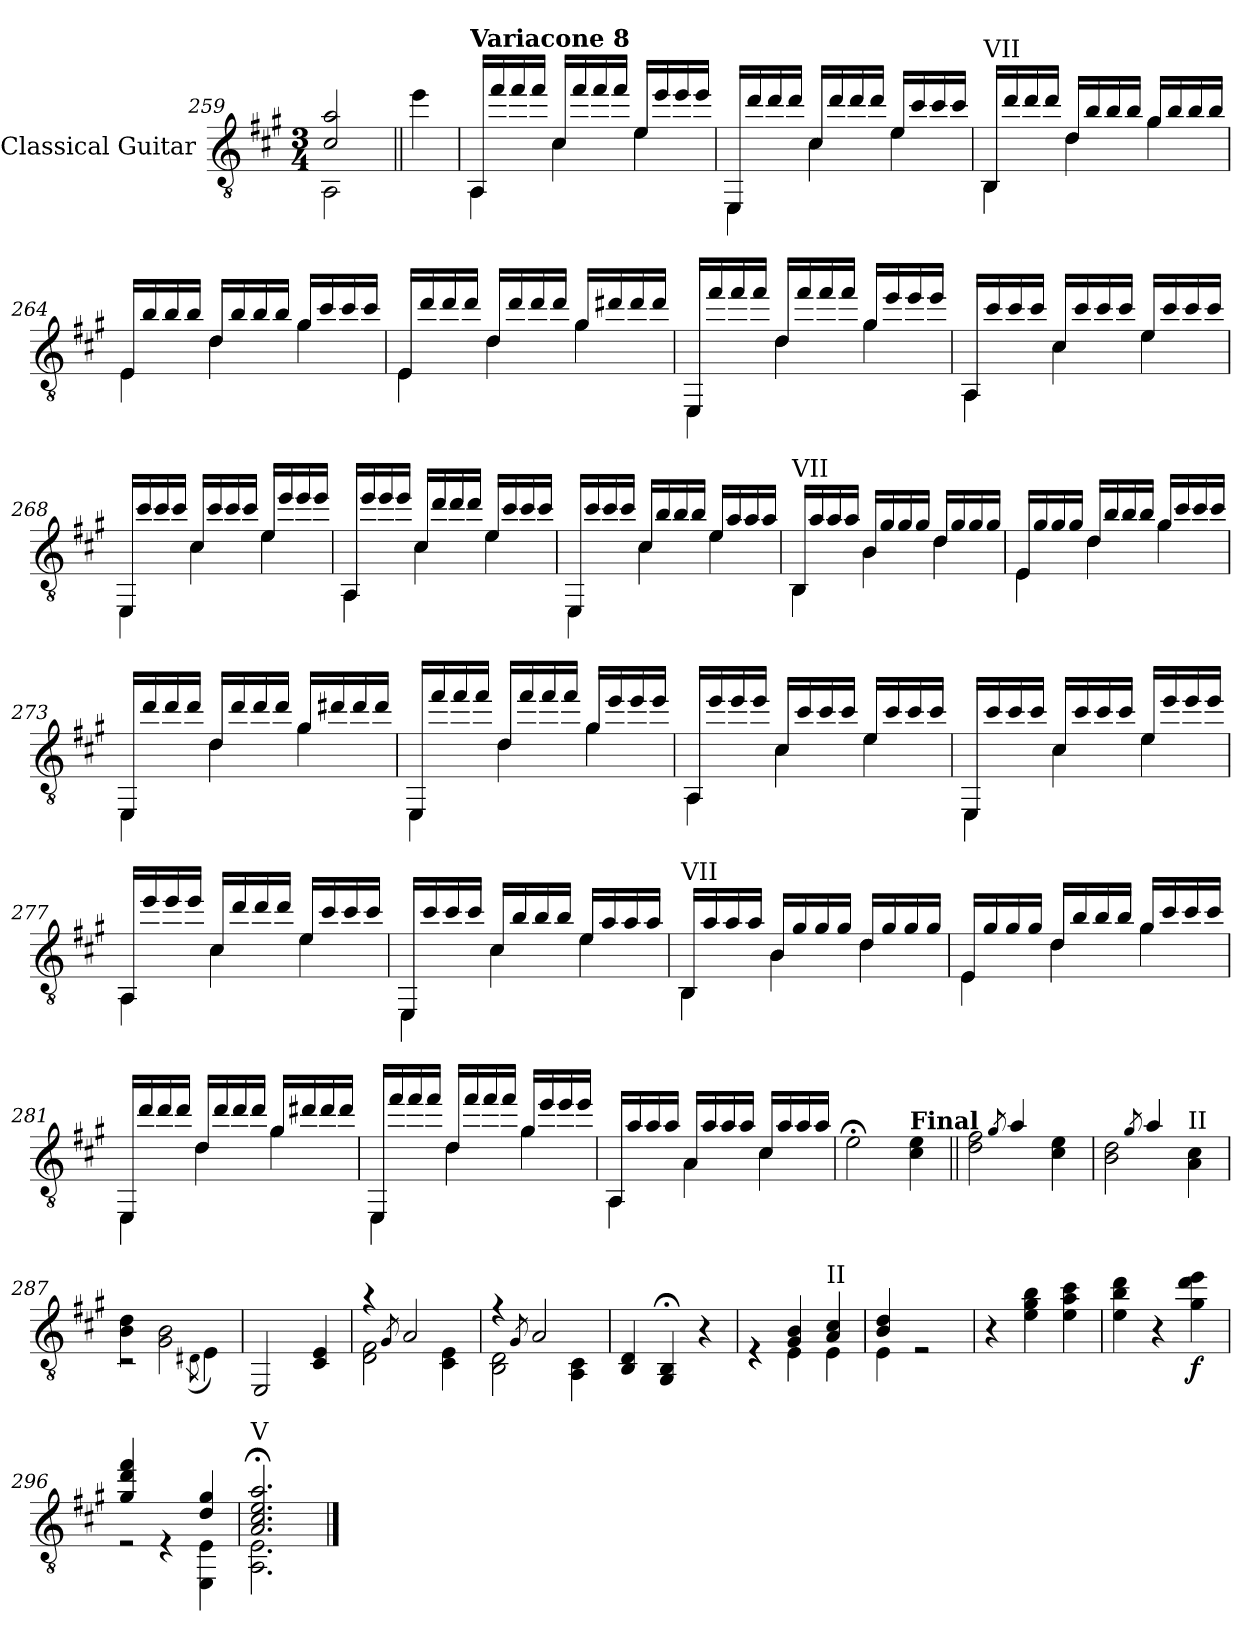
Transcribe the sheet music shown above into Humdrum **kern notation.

**kern	**dynam
*part1	*part1
*staff1	*staff1
*I"Classical Guitar	*
*I'Guit.	*
*clefGv2	*
*k[f#c#g#]	*
*M3/4	*
=259	=259
*^	*
2c#/ 2a/	2AA\	.
*v	*v	*
=260||	=260||
4ee\	.
=261	=261
*^	*
!LO:TX:a:B:t=Variacone 8	!	!
16AA/LL	4AA\	.
16ff#/	.	.
16ff#/	.	.
16ff#/JJ	.	.
16c#/LL	4c#\	.
16ff#/	.	.
16ff#/	.	.
16ff#/JJ	.	.
16e/LL	4e\	.
16ee/	.	.
16ee/	.	.
16ee/JJ	.	.
!!LO:LB:g=z	!!
=262	=262	=262
16EE/LL	4EE\	.
16dd/	.	.
16dd/	.	.
16dd/JJ	.	.
16c#/LL	4c#\	.
16dd/	.	.
16dd/	.	.
16dd/JJ	.	.
16e/LL	4e\	.
16cc#/	.	.
16cc#/	.	.
16cc#/JJ	.	.
=263	=263	=263
!LO:TX:a:t=VII	!	!
16BB/LL	4BB\	.
16dd/	.	.
16dd/	.	.
16dd/JJ	.	.
16d/LL	4d\	.
16b/	.	.
16b/	.	.
16b/JJ	.	.
16g#/LL	4g#\	.
16b/	.	.
16b/	.	.
16b/JJ	.	.
=264	=264	=264
16E/LL	4E\	.
16b/	.	.
16b/	.	.
16b/JJ	.	.
16d/LL	4d\	.
16b/	.	.
16b/	.	.
16b/JJ	.	.
16g#/LL	4g#\	.
16cc#/	.	.
16cc#/	.	.
16cc#/JJ	.	.
!!LO:LB:g=z	!!
=265	=265	=265
16E/LL	4E\	.
16dd/	.	.
16dd/	.	.
16dd/JJ	.	.
16d/LL	4d\	.
16dd/	.	.
16dd/	.	.
16dd/JJ	.	.
16g#/LL	4g#\	.
16dd#X/	.	.
16dd#/	.	.
16dd#/JJ	.	.
=266	=266	=266
16EE/LL	4EE\	.
16ff#/	.	.
16ff#/	.	.
16ff#/JJ	.	.
16d/LL	4d\	.
16ff#/	.	.
16ff#/	.	.
16ff#/JJ	.	.
16g#/LL	4g#\	.
16ee/	.	.
16ee/	.	.
16ee/JJ	.	.
=267	=267	=267
16AA/LL	4AA\	.
16cc#/	.	.
16cc#/	.	.
16cc#/JJ	.	.
16c#/LL	4c#\	.
16cc#/	.	.
16cc#/	.	.
16cc#/JJ	.	.
16e/LL	4e\	.
16cc#/	.	.
16cc#/	.	.
16cc#/JJ	.	.
!!LO:LB:g=z	!!
=268	=268	=268
16EE/LL	4EE\	.
16cc#/	.	.
16cc#/	.	.
16cc#/JJ	.	.
16c#/LL	4c#\	.
16cc#/	.	.
16cc#/	.	.
16cc#/JJ	.	.
16e/LL	4e\	.
16ee/	.	.
16ee/	.	.
16ee/JJ	.	.
=269	=269	=269
16AA/LL	4AA\	.
16ee/	.	.
16ee/	.	.
16ee/JJ	.	.
16c#/LL	4c#\	.
16dd/	.	.
16dd/	.	.
16dd/JJ	.	.
16e/LL	4e\	.
16cc#/	.	.
16cc#/	.	.
16cc#/JJ	.	.
=270	=270	=270
16EE/LL	4EE\	.
16cc#/	.	.
16cc#/	.	.
16cc#/JJ	.	.
16c#/LL	4c#\	.
16b/	.	.
16b/	.	.
16b/JJ	.	.
16e/LL	4e\	.
16a/	.	.
16a/	.	.
16a/JJ	.	.
!!LO:PB:g=z	!!
=271	=271	=271
!LO:TX:a:t=VII	!	!
16BB/LL	4BB\	.
16a/	.	.
16a/	.	.
16a/JJ	.	.
16B/LL	4B\	.
16g#/	.	.
16g#/	.	.
16g#/JJ	.	.
16d/LL	4d\	.
16g#/	.	.
16g#/	.	.
16g#/JJ	.	.
=272	=272	=272
16E/LL	4E\	.
16g#/	.	.
16g#/	.	.
16g#/JJ	.	.
16d/LL	4d\	.
16b/	.	.
16b/	.	.
16b/JJ	.	.
16g#/LL	4g#\	.
16cc#/	.	.
16cc#/	.	.
16cc#/JJ	.	.
=273	=273	=273
16EE/LL	4EE\	.
16dd/	.	.
16dd/	.	.
16dd/JJ	.	.
16d/LL	4d\	.
16dd/	.	.
16dd/	.	.
16dd/JJ	.	.
16g#/LL	4g#\	.
16dd#X/	.	.
16dd#/	.	.
16dd#/JJ	.	.
!!LO:LB:g=z	!!
=274	=274	=274
16EE/LL	4EE\	.
16ff#/	.	.
16ff#/	.	.
16ff#/JJ	.	.
16d/LL	4d\	.
16ff#/	.	.
16ff#/	.	.
16ff#/JJ	.	.
16g#/LL	4g#\	.
16ee/	.	.
16ee/	.	.
16ee/JJ	.	.
=275	=275	=275
16AA/LL	4AA\	.
16ee/	.	.
16ee/	.	.
16ee/JJ	.	.
16c#/LL	4c#\	.
16cc#/	.	.
16cc#/	.	.
16cc#/JJ	.	.
16e/LL	4e\	.
16cc#/	.	.
16cc#/	.	.
16cc#/JJ	.	.
=276	=276	=276
16EE/LL	4EE\	.
16cc#/	.	.
16cc#/	.	.
16cc#/JJ	.	.
16c#/LL	4c#\	.
16cc#/	.	.
16cc#/	.	.
16cc#/JJ	.	.
16e/LL	4e\	.
16ee/	.	.
16ee/	.	.
16ee/JJ	.	.
!!LO:LB:g=z	!!
=277	=277	=277
16AA/LL	4AA\	.
16ee/	.	.
16ee/	.	.
16ee/JJ	.	.
16c#/LL	4c#\	.
16dd/	.	.
16dd/	.	.
16dd/JJ	.	.
16e/LL	4e\	.
16cc#/	.	.
16cc#/	.	.
16cc#/JJ	.	.
=278	=278	=278
16EE/LL	4EE\	.
16cc#/	.	.
16cc#/	.	.
16cc#/JJ	.	.
16c#/LL	4c#\	.
16b/	.	.
16b/	.	.
16b/JJ	.	.
16e/LL	4e\	.
16a/	.	.
16a/	.	.
16a/JJ	.	.
=279	=279	=279
!LO:TX:a:t=VII	!	!
16BB/LL	4BB\	.
16a/	.	.
16a/	.	.
16a/JJ	.	.
16B/LL	4B\	.
16g#/	.	.
16g#/	.	.
16g#/JJ	.	.
16d/LL	4d\	.
16g#/	.	.
16g#/	.	.
16g#/JJ	.	.
!!LO:LB:g=z	!!
=280	=280	=280
16E/LL	4E\	.
16g#/	.	.
16g#/	.	.
16g#/JJ	.	.
16d/LL	4d\	.
16b/	.	.
16b/	.	.
16b/JJ	.	.
16g#/LL	4g#\	.
16cc#/	.	.
16cc#/	.	.
16cc#/JJ	.	.
=281	=281	=281
16EE/LL	4EE\	.
16dd/	.	.
16dd/	.	.
16dd/JJ	.	.
16d/LL	4d\	.
16dd/	.	.
16dd/	.	.
16dd/JJ	.	.
16g#/LL	4g#\	.
16dd#X/	.	.
16dd#/	.	.
16dd#/JJ	.	.
=282	=282	=282
16EE/LL	4EE\	.
16ff#/	.	.
16ff#/	.	.
16ff#/JJ	.	.
16d/LL	4d\	.
16ff#/	.	.
16ff#/	.	.
16ff#/JJ	.	.
16g#/LL	4g#\	.
16ee/	.	.
16ee/	.	.
16ee/JJ	.	.
!!LO:LB:g=z	!!
=283	=283	=283
16AA/LL	4AA\	.
16a/	.	.
16a/	.	.
16a/JJ	.	.
16A/LL	4A\	.
16a/	.	.
16a/	.	.
16a/JJ	.	.
16c#/LL	4c#\	.
16a/	.	.
16a/	.	.
16a/JJ	.	.
*v	*v	*
=284	=284
2e;<\	.
!LO:TX:a:B:t=Final	!
4c#\ 4e\	.
=285||	=285||
*^	*
2d\ 2f#\	4ryy	.
.	8qg#/	.
.	4a/	.
4c#\ 4e\	4ryy	.
=286	=286	=286
2B\ 2d\	4ryy	.
.	8qg#/	.
.	4a/	.
!LO:TX:a:t=II	!	!
4A\ 4c#\	4ryy	.
=287	=287	=287
4B\ 4d\	2rC	.
2G#\ 2B\	.	.
.	(8qD#X\	.
.	4E\)	.
*v	*v	*
=288	=288
2EE/	.
4C#/ 4E/	.
!!LO:LB:g=z
=289	=289
*^	*
2D\ 2F#\	4ra	.
.	8qG#/	.
.	2A/	.
4C#\ 4E\	.	.
=290	=290	=290
2BB\ 2D\	4rf	.
.	8qG#/	.
.	2A/	.
4AA\ 4C#\	.	.
*v	*v	*
=291	=291
4BB/ 4D/	.
4GG#/;< 4BB/;<	.
4r	.
=292	=292
*^	*
4rE	4rE	.
4G#/ 4B/	4E\	.
!LO:TX:a:t=II	!	!
4A/ 4c#/	4E\	.
=293	=293	=293
4B/ 4d/	4E\	.
2rE	2rE	.
*v	*v	*
=294	=294
4r	.
4e\ 4g#\ 4b\	.
4e\ 4a\ 4cc#\	.
=295	=295
4e\ 4b\ 4dd\	.
4r	.
!	!LO:DY:b
4g#\ 4dd\ 4ee\	f
=296	=296
*^	*
4g#/ 4dd/ 4ff#/	2rE	.
4rE	.	.
4d/ 4g#/	4EE\ 4E\	.
=297	=297	=297
!LO:TX:a:t=V	!	!
2.A/;< 2.c#/;< 2.e/;< 2.a/;<	2.AA\ 2.E\	.
*v	*v	*
==	==
*-	*-
